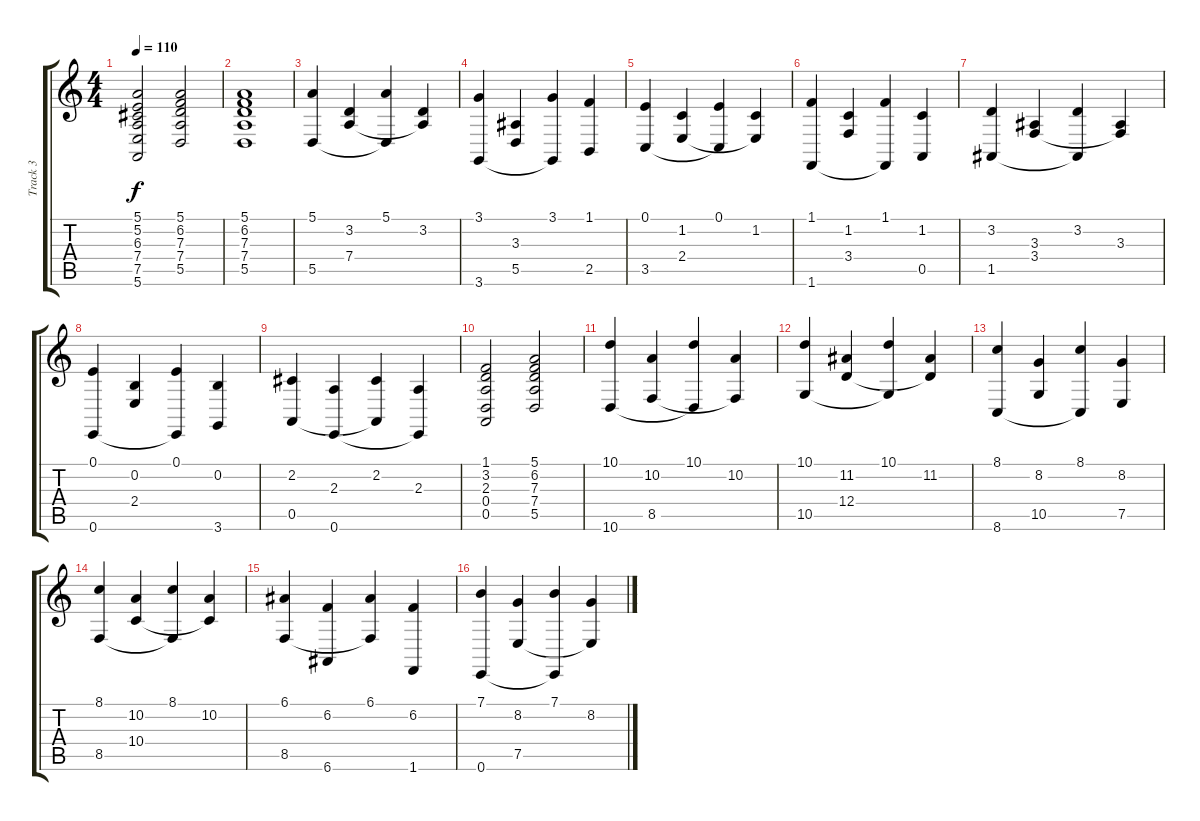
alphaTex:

\track ("Track 3" "Track 3") {instrument stringensemble1}
\staff {score tabs}
\tuning (E4 B3 G3 D3 A2 E2) {hide}
\ts (4 4)
\tempo 110
\clef g2
\ks c
(5.1 5.2 6.3 7.4 7.5 5.6).2{dy f} (5.1 6.2 7.3 7.4 5.5).2 |
(5.1 6.2 7.3 7.4 5.5).1 |
(5.1 5.5).4 (3.2 7.4).4 (5.1 5.5{t}).4 (3.2 7.4{t}).4 |
(3.1 3.6).4 (3.3 5.5).4 (3.1 3.6{t}).4 (1.1 2.5).4 |
(0.1 3.5).4 (1.2 2.4).4 (0.1 3.5{t}).4 (1.2 2.4{t}).4 |
(1.1 1.6).4 (1.2 3.4).4 (1.1 1.6{t}).4 (1.2 0.5).4 |
(3.2 1.5).4 (3.3 3.4).4 (3.2 1.5{t}).4 (3.3 3.4{t}).4 |
(0.1 0.6).4 (0.2 2.4).4 (0.1 0.6{t}).4 (0.2 3.6).4 |
(2.2 0.5).4 (2.3 0.6).4 (2.2 0.5{t}).4 (2.3 0.6{t}).4 |
(1.1 3.2 2.3 0.4 0.5).2 (5.1 6.2 7.3 7.4 5.5).2 |
(10.1 10.6).4 (10.2 8.5).4 (10.1 10.6{t}).4 (10.2 8.5{t}).4 |
(10.1 10.5).4 (11.2 12.4).4 (10.1 10.5{t}).4 (11.2 12.4{t}).4 |
(8.1 8.6).4 (8.2 10.5).4 (8.1 8.6{t}).4 (8.2 7.5).4 |
(8.1 8.5).4 (10.2 10.4).4 (8.1 8.5{t}).4 (10.2 10.4{t}).4 |
(6.1 8.5).4 (6.2 6.6).4 (6.1 8.5{t}).4 (6.2 1.6).4 |
(7.1 0.6).4 (8.2 7.5).4 (7.1 0.6{t}).4 (8.2 7.5{t}).4
